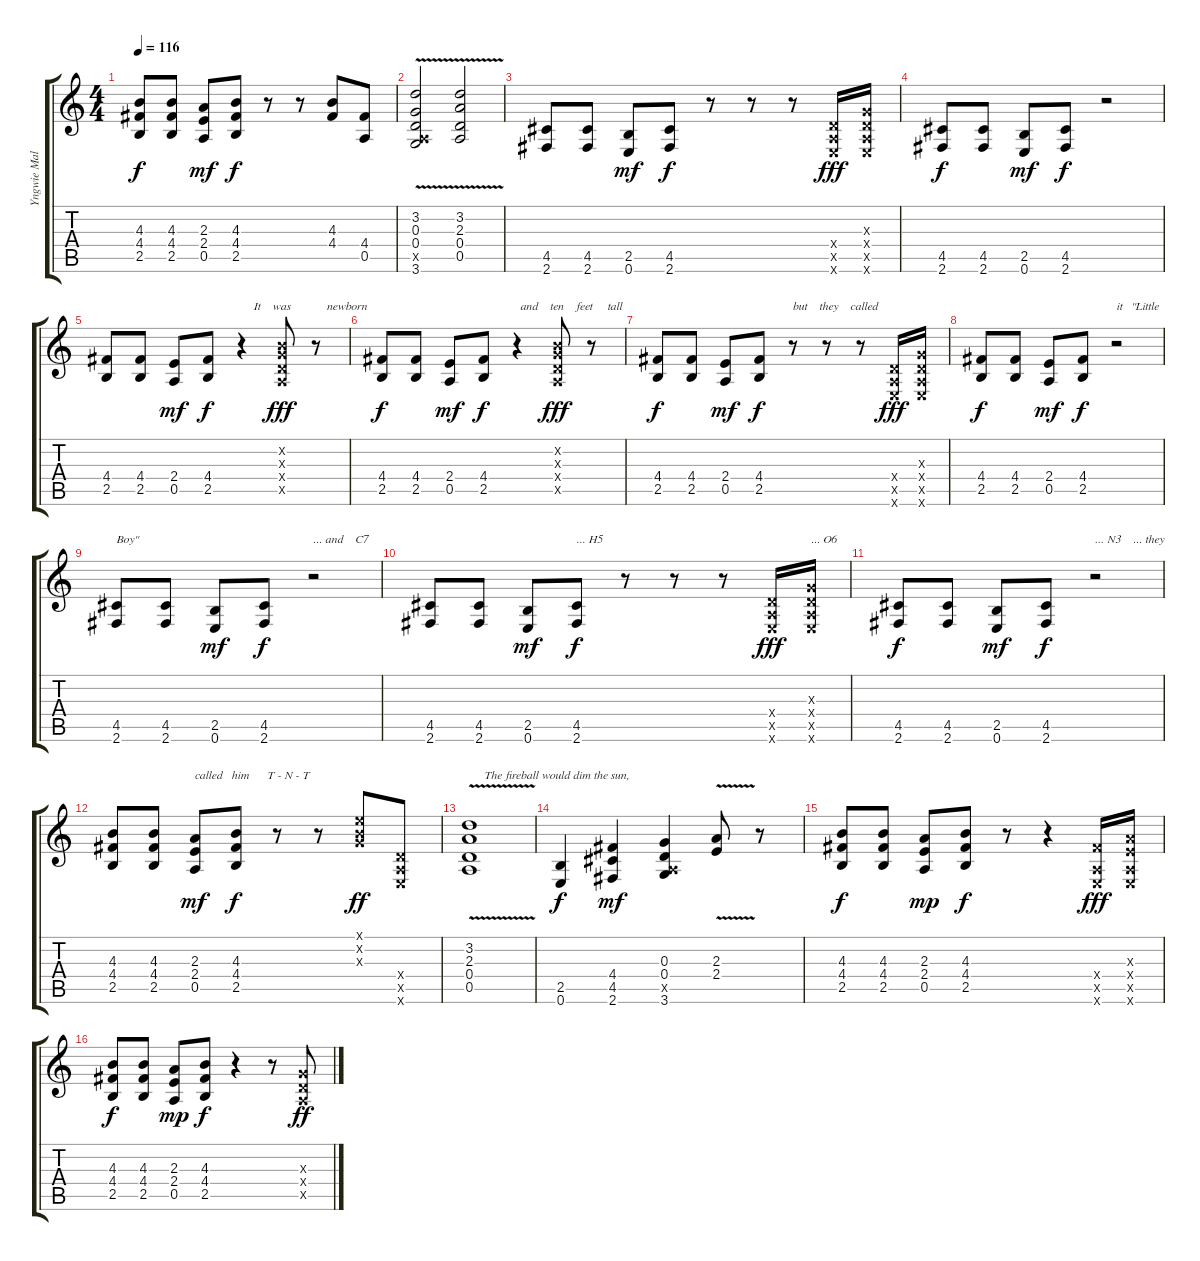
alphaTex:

\track ("Yngwie Malmsteen" "Yngwie Mal") {instrument overdrivenguitar}
\staff {score tabs}
\tuning (E4 B3 G3 D3 A2 E2) {hide}
\ts (4 4)
\tempo 116
\clef g2
\ks c
(4.3 4.4 2.5).8{dy f} (4.3 4.4 2.5).8 (2.3 2.4 0.5).8{dy mf} (4.3 4.4 2.5).8{dy f} r.8 r.8 (4.3 4.4).8 (4.4 0.5).8 |
(3.2{v} 0.3{v} 0.4{v} 0.5{v x} 3.6{v}).2 (3.2{v} 2.3{v} 0.4{v} 0.5{v}).2 |
(4.5 2.6).8 (4.5 2.6).8 (2.5 0.6).8{dy mf} (4.5 2.6).8{dy f} r.8 r.8 r.8 (0.4{x} 0.5{x} 0.6{x}).16{dy fff} (0.3{x} 0.4{x} 0.5{x} 0.6{x}).16 |
(4.5 2.6).8{dy f} (4.5 2.6).8 (2.5 0.6).8{dy mf} (4.5 2.6).8{dy f} r.2 |
(4.4 2.5).8 (4.4 2.5).8 (2.4 0.5).8{dy mf} (4.4 2.5).8{dy f} r.4{txt "    It    was            newborn "} (0.2{x} 0.3{x} 0.4{x} 0.5{x}).8{dy fff} r.8 |
(4.4 2.5).8{dy f} (4.4 2.5).8 (2.4 0.5).8{dy mf} (4.4 2.5).8{dy f} r.4{txt " and    ten    feet     tall"} (0.2{x} 0.3{x} 0.4{x} 0.5{x}).8{dy fff} r.8 |
(4.4 2.5).8{dy f} (4.4 2.5).8 (2.4 0.5).8{dy mf} (4.4 2.5).8{dy f} r.8{txt "but    they    called"} r.8 r.8 (0.4{x} 0.5{x} 0.6{x}).16{dy fff} (0.3{x} 0.4{x} 0.5{x} 0.6{x}).16 |
(4.4 2.5).8{dy f} (4.4 2.5).8 (2.4 0.5).8{dy mf} (4.4 2.5).8{dy f} r.2{txt "it   \"Little"} |
(4.5 2.6).8{txt "Boy\""} (4.5 2.6).8 (2.5 0.6).8{dy mf} (4.5 2.6).8{dy f} r.2{txt "... and    C7"} |
(4.5 2.6).8 (4.5 2.6).8 (2.5 0.6).8{dy mf} (4.5 2.6).8{txt "... H5" dy f} r.8 r.8 r.8 (0.4{x} 0.5{x} 0.6{x}).16{dy fff} (0.3{x} 0.4{x} 0.5{x} 0.6{x}).16{txt "... O6"} |
(4.5 2.6).8{dy f} (4.5 2.6).8 (2.5 0.6).8{dy mf} (4.5 2.6).8{dy f} r.2{txt "... N3    ... they "} |
(4.3 4.4 2.5).8 (4.3 4.4 2.5).8 (2.3 2.4 0.5).8{txt "called   him      T - N - T" dy mf} (4.3 4.4 2.5).8{dy f} r.8 r.8 (0.1{x} 0.2{x} 0.3{x}).8{dy ff} (0.4{x} 0.5{x} 0.6{x}).8 |
(3.2{v} 2.3{v} 0.4{v} 0.5{v}).1{txt "     The fireball would dim the sun,"} |
(2.5 0.6).4{dy f} (4.4 4.5 2.6).4{dy mf} (0.3 0.4 0.5{x} 3.6).4 (2.3{v} 2.4{v}).8 r.8 |
(4.3 4.4 2.5).8{dy f} (4.3 4.4 2.5).8 (2.3 2.4 0.5).8{dy mp} (4.3 4.4 2.5).8{dy f} r.8 r.4 (4.4{x} 0.5{x} 0.6{x}).16{dy fff} (2.3{x} 2.4{x} 0.5{x} 0.6{x}).16 |
(4.3 4.4 2.5).8{dy f} (4.3 4.4 2.5).8 (2.3 2.4 0.5).8{dy mp} (4.3 4.4 2.5).8{dy f} r.4 r.8 (0.3{x} 0.4{x} 0.5{x}).8{dy ff}
